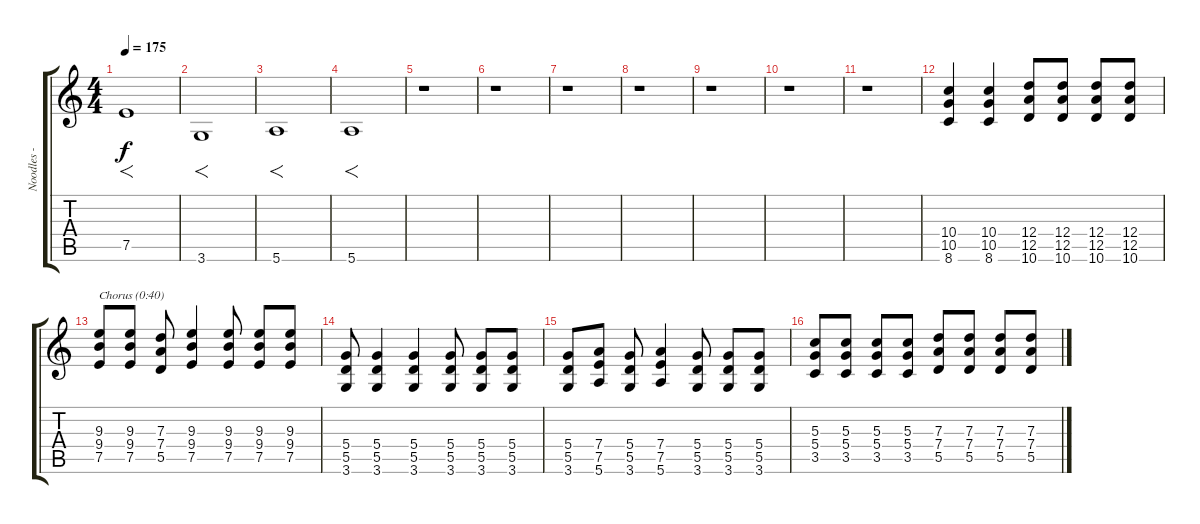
\track ("Noodles - Guitar" "Noodles - ") {instrument distortionguitar}
\staff {score tabs}
\tuning (E4 B3 G3 D3 A2 E2) {hide}
\ts (4 4)
\tempo 175
\clef g2
\ks c
7.5.1{f dy f} |
3.6.1{f} |
5.6.1{f} |
5.6.1{f} |
r.1 |
r.1 |
r.1 |
r.1 |
r.1 |
r.1 |
r.1 |
(10.4 10.5 8.6).4 (10.4 10.5 8.6).4 (12.4 12.5 10.6).8 (12.4 12.5 10.6).8 (12.4 12.5 10.6).8 (12.4 12.5 10.6).8 |
(9.3 9.4 7.5).8{txt "Chorus (0:40)"} (9.3 9.4 7.5).8 (7.3 7.4 5.5).8 (9.3 9.4 7.5).4 (9.3 9.4 7.5).8 (9.3 9.4 7.5).8 (9.3 9.4 7.5).8 |
(5.4 5.5 3.6).8 (5.4 5.5 3.6).4 (5.4 5.5 3.6).4 (5.4 5.5 3.6).8 (5.4 5.5 3.6).8 (5.4 5.5 3.6).8 |
(5.4 5.5 3.6).8 (7.4 7.5 5.6).8 (5.4 5.5 3.6).8 (7.4 7.5 5.6).4 (5.4 5.5 3.6).8 (5.4 5.5 3.6).8 (5.4 5.5 3.6).8 |
(5.3 5.4 3.5).8 (5.3 5.4 3.5).8 (5.3 5.4 3.5).8 (5.3 5.4 3.5).8 (7.3 7.4 5.5).8 (7.3 7.4 5.5).8 (7.3 7.4 5.5).8 (7.3 7.4 5.5).8
